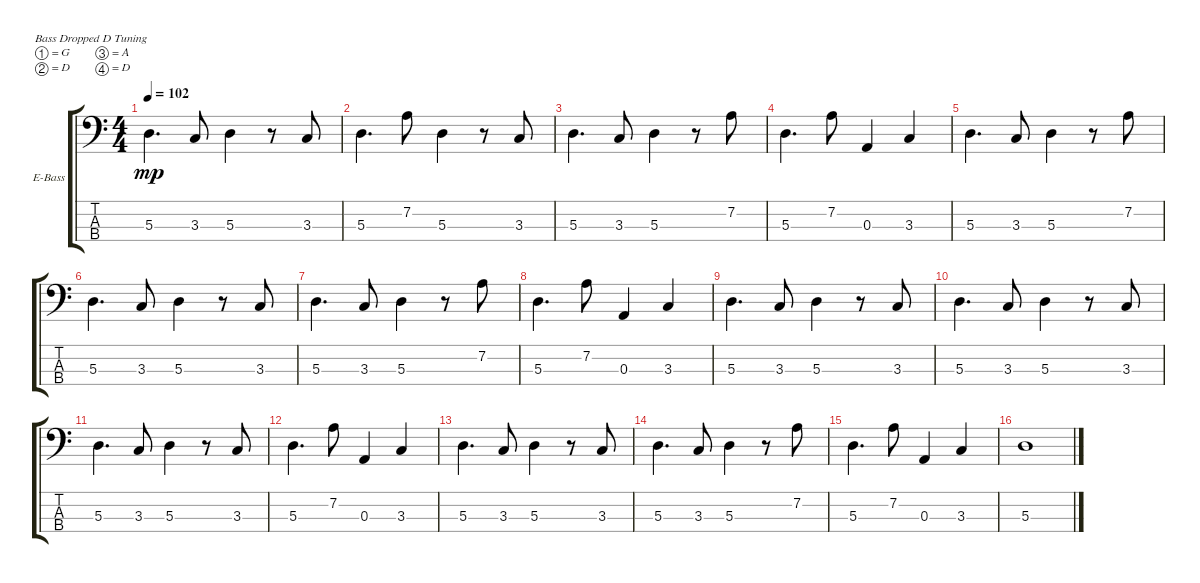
\defaultSystemsLayout 4
\bracketExtendMode groupsimilarinstruments
\firstSystemTrackNameOrientation horizontal
\otherSystemsTrackNameOrientation horizontal
\track ("Bass" "E-Bass") {instrument electricbassfinger}
\staff {score tabs}
\tuning (G2 D2 A1 D1)
\ts (4 4)
\tempo 102
\clef f4
\ks c
5.3.4{d dy mp} 3.3.8 5.3.4 r.8 3.3.8 |
5.3.4{d} 7.2.8 5.3.4 r.8 3.3.8 |
5.3.4{d} 3.3.8 5.3.4 r.8 7.2.8 |
5.3.4{d} 7.2.8 0.3.4 3.3.4 |
5.3.4{d} 3.3.8 5.3.4 r.8 7.2.8 |
5.3.4{d} 3.3.8 5.3.4 r.8 3.3.8 |
5.3.4{d} 3.3.8 5.3.4 r.8 7.2.8 |
5.3.4{d} 7.2.8 0.3.4 3.3.4 |
5.3.4{d} 3.3.8 5.3.4 r.8 3.3.8 |
5.3.4{d} 3.3.8 5.3.4 r.8 3.3.8 |
5.3.4{d} 3.3.8 5.3.4 r.8 3.3.8 |
5.3.4{d} 7.2.8 0.3.4 3.3.4 |
5.3.4{d} 3.3.8 5.3.4 r.8 3.3.8 |
5.3.4{d} 3.3.8 5.3.4 r.8 7.2.8 |
5.3.4{d} 7.2.8 0.3.4 3.3.4 |
5.3.1
